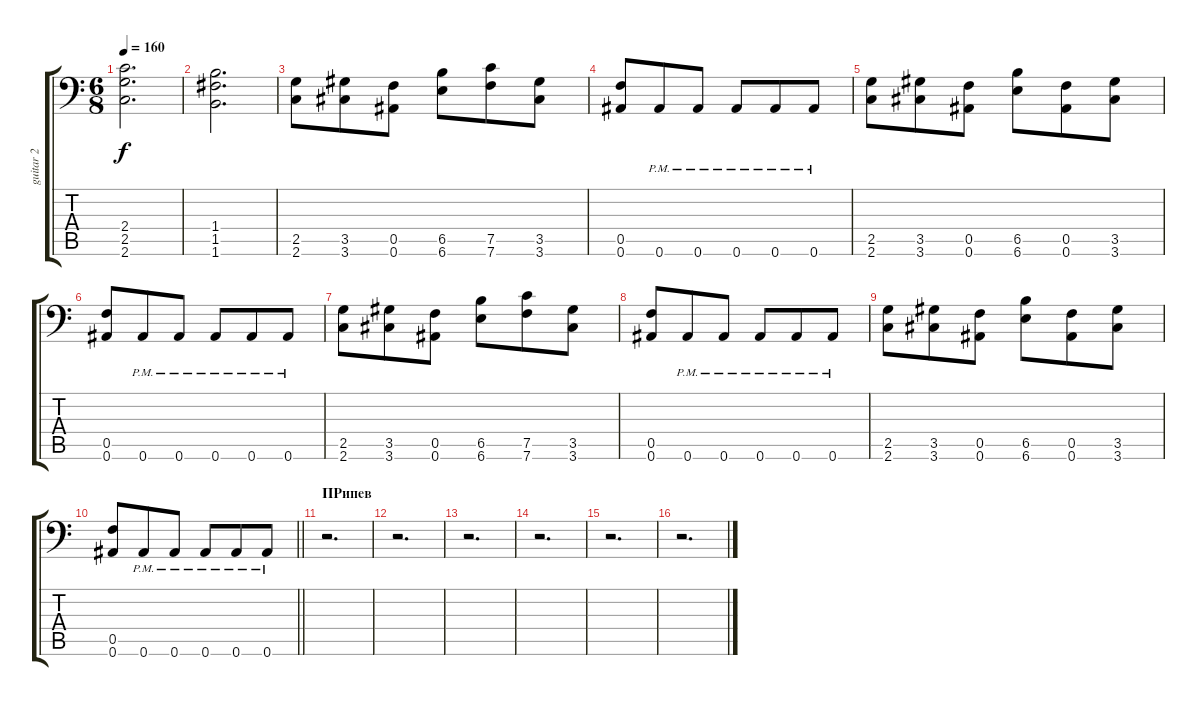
\track ("guitar 2" "guitar 2") {instrument distortionguitar}
\staff {score tabs}
\tuning (C4 G3 Eb3 Bb2 F2 Bb1) {hide}
\ts (6 8)
\tempo 160
\clef f4
\ks c
(2.4 2.5 2.6).2{d dy f} |
(1.4 1.5 1.6).2{d} |
(2.5 2.6).8 (3.5 3.6).8 (0.5 0.6).8 (6.5 6.6).8 (7.5 7.6).8 (3.5 3.6).8 |
(0.5 0.6).8 0.6{pm}.8 0.6{pm}.8 0.6{pm}.8 0.6{pm}.8 0.6{pm}.8 |
(2.5 2.6).8 (3.5 3.6).8 (0.5 0.6).8 (6.5 6.6).8 (0.5 0.6).8 (3.5 3.6).8 |
(0.5 0.6).8 0.6{pm}.8 0.6{pm}.8 0.6{pm}.8 0.6{pm}.8 0.6{pm}.8 |
(2.5 2.6).8 (3.5 3.6).8 (0.5 0.6).8 (6.5 6.6).8 (7.5 7.6).8 (3.5 3.6).8 |
(0.5 0.6).8 0.6{pm}.8 0.6{pm}.8 0.6{pm}.8 0.6{pm}.8 0.6{pm}.8 |
(2.5 2.6).8 (3.5 3.6).8 (0.5 0.6).8 (6.5 6.6).8 (0.5 0.6).8 (3.5 3.6).8 |
\barLineRight lightlight
(0.5 0.6).8 0.6{pm}.8 0.6{pm}.8 0.6{pm}.8 0.6{pm}.8 0.6{pm}.8 |
\section ("" "ПРипев")
r.2{d} |
r.2{d} |
r.2{d} |
r.2{d} |
r.2{d} |
r.2{d}
